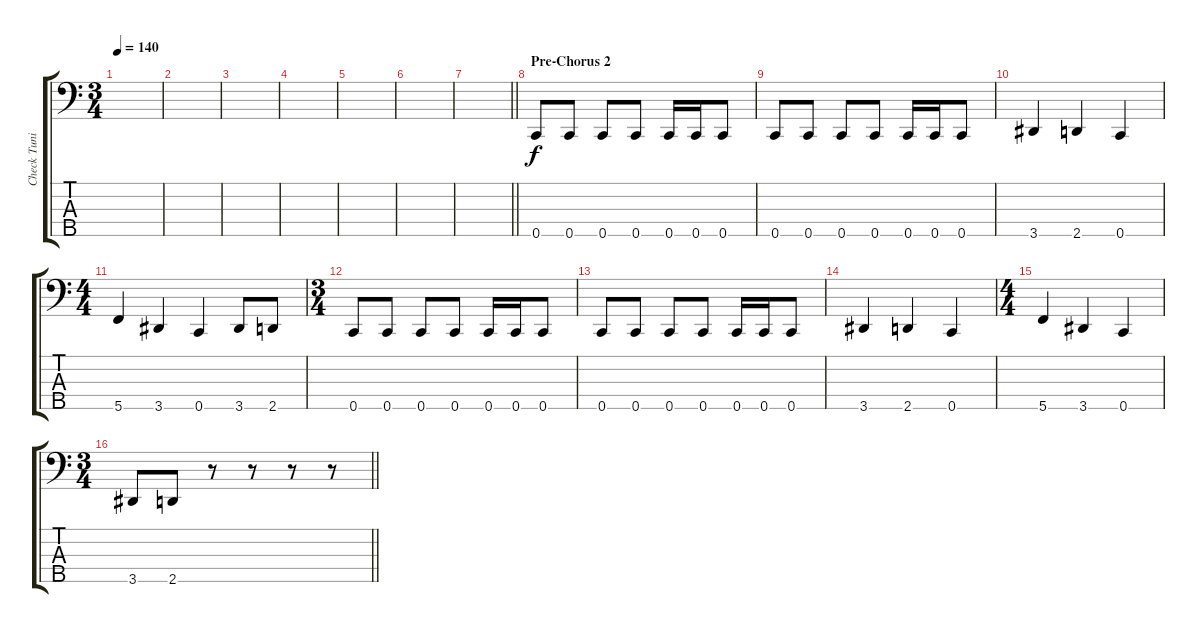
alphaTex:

\track ("Check Tuning" "Check Tuni") {instrument electricbassfinger}
\staff {score tabs}
\tuning (G2 D2 A1 E1 C1) {hide}
\ts (3 4)
\tempo 140
\clef f4
\ks c
|
|
|
|
|
|
\barLineRight lightlight
|
\section ("" "Pre-Chorus 2")
0.5.8 0.5.8 0.5.8 0.5.8 0.5.16 0.5.16 0.5.8 |
0.5.8 0.5.8 0.5.8 0.5.8 0.5.16 0.5.16 0.5.8 |
3.5.4 2.5.4 0.5.4 |
\ts (4 4)
5.5.4 3.5.4 0.5.4 3.5.8 2.5.8 |
\ts (3 4)
0.5.8 0.5.8 0.5.8 0.5.8 0.5.16 0.5.16 0.5.8 |
0.5.8 0.5.8 0.5.8 0.5.8 0.5.16 0.5.16 0.5.8 |
3.5.4 2.5.4 0.5.4 |
\ts (4 4)
5.5.4 3.5.4 0.5.4 |
\ts (3 4)
\barLineRight lightlight
3.5.8 2.5.8 r.8 r.8 r.8 r.8
